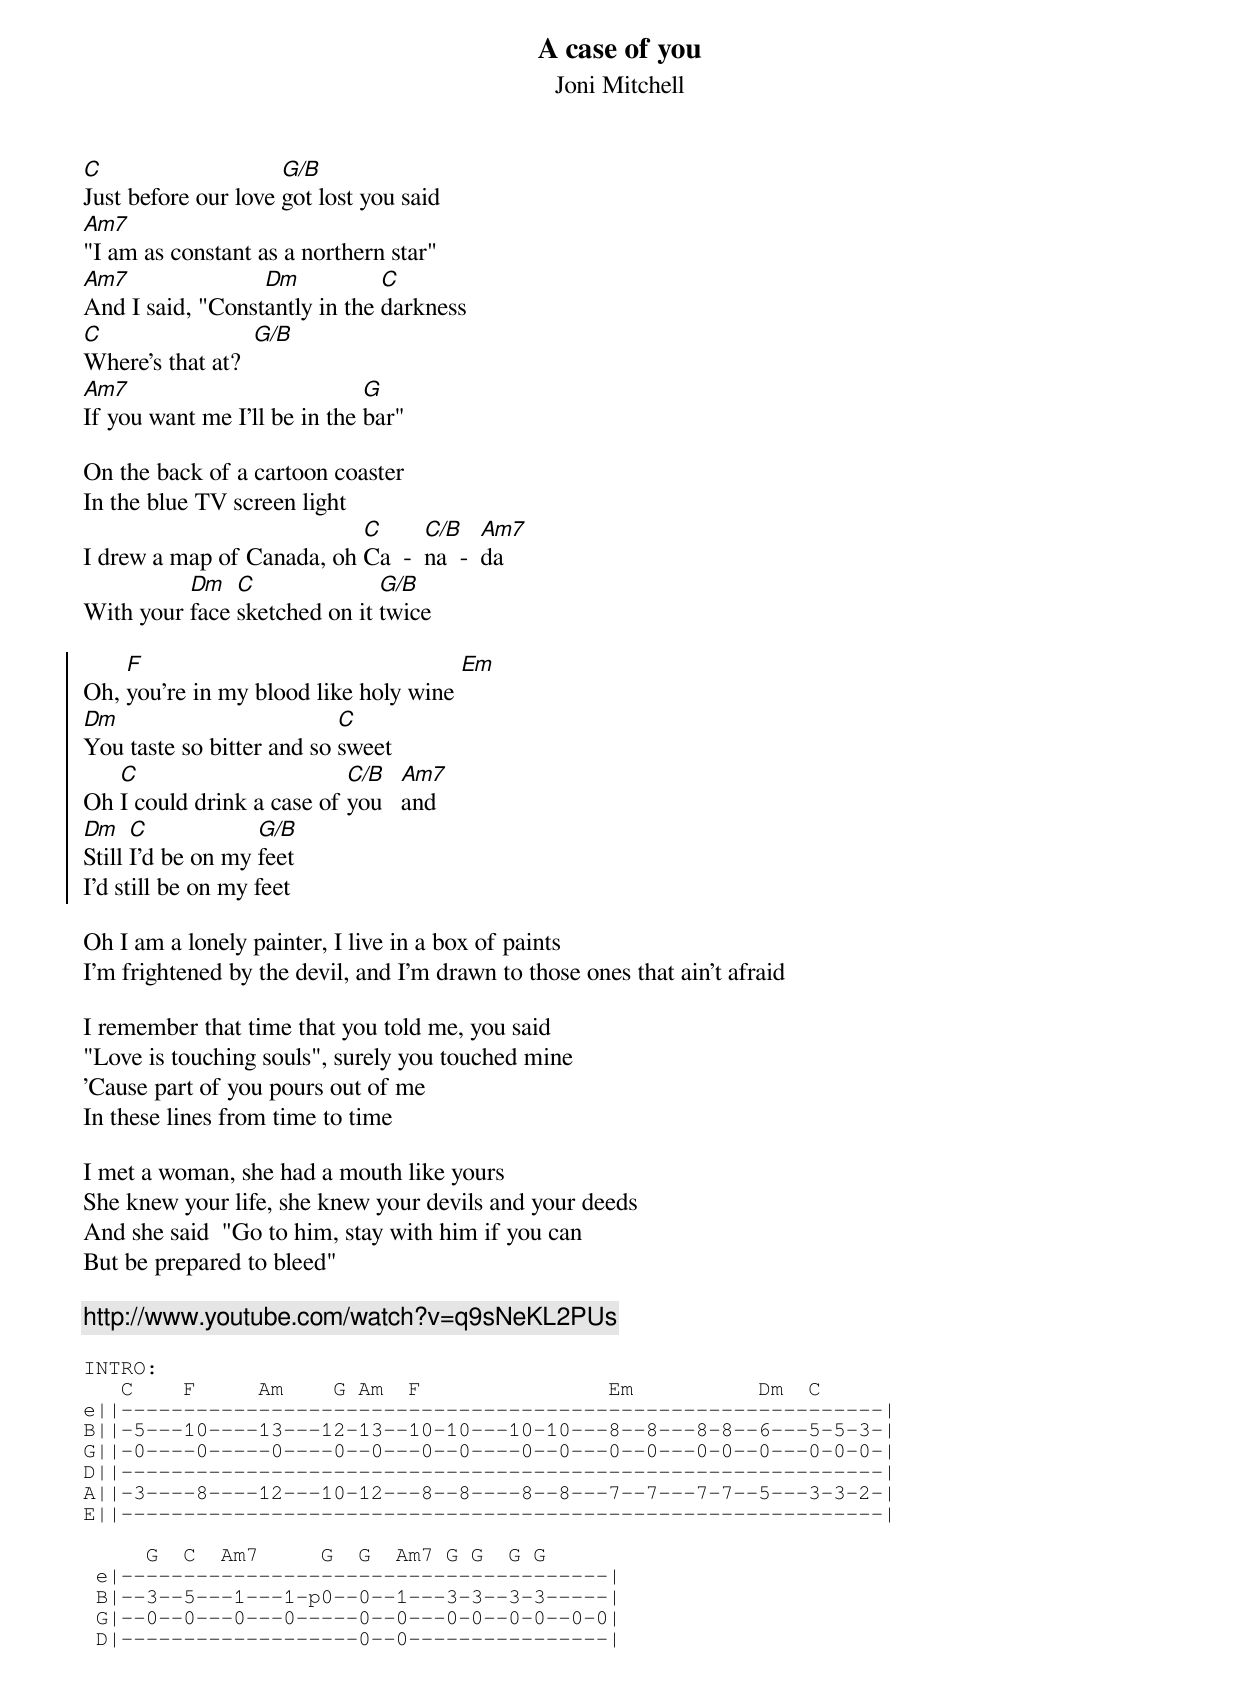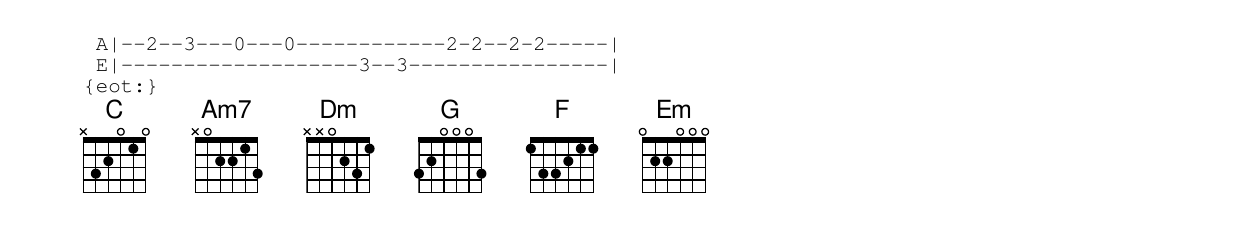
{t:A case of you}
{st:Joni Mitchell}

[C]Just before our love [G/B]got lost you said
[Am7]"I am as constant as a northern star"
[Am7]And I said, "Const[Dm]antly in the [C]darkness
[C]Where's that at?  [G/B]
[Am7]If you want me I'll be in the [G]bar"

On the back of a cartoon coaster
In the blue TV screen light
I drew a map of Canada, oh [C]Ca  -  [C/B]na  -  [Am7]da
With your [Dm]face [C]sketched on it [G/B]twice

{soc:}
Oh, [F]you’re in my blood like holy wine [Em]
[Dm]You taste so bitter and so [C]sweet
Oh [C]I could drink a case of [C/B]you   [Am7]and
[Dm]Still [C]I'd be on my [G/B]feet
I'd still be on my feet
{eoc:}

Oh I am a lonely painter, I live in a box of paints
I'm frightened by the devil, and I'm drawn to those ones that ain't afraid

I remember that time that you told me, you said
"Love is touching souls", surely you touched mine
’Cause part of you pours out of me
In these lines from time to time

I met a woman, she had a mouth like yours
She knew your life, she knew your devils and your deeds
And she said  "Go to him, stay with him if you can
But be prepared to bleed"

{c: http://www.youtube.com/watch?v=q9sNeKL2PUs}

{sot:}
INTRO:
   C    F     Am    G Am  F               Em          Dm  C
e||-------------------------------------------------------------|
B||-5---10----13---12-13--10-10---10-10---8--8---8-8--6---5-5-3-|
G||-0----0-----0----0--0---0--0----0--0---0--0---0-0--0---0-0-0-|
D||-------------------------------------------------------------|
A||-3----8----12---10-12---8--8----8--8---7--7---7-7--5---3-3-2-|
E||-------------------------------------------------------------|

     G  C  Am7     G  G  Am7 G G  G G
 e|---------------------------------------|
 B|--3--5---1---1-p0--0--1---3-3--3-3-----|
 G|--0--0---0---0-----0--0---0-0--0-0--0-0|
 D|-------------------0--0----------------|
 A|--2--3---0---0------------2-2--2-2-----|
 E|-------------------3--3----------------|
{eot:}
